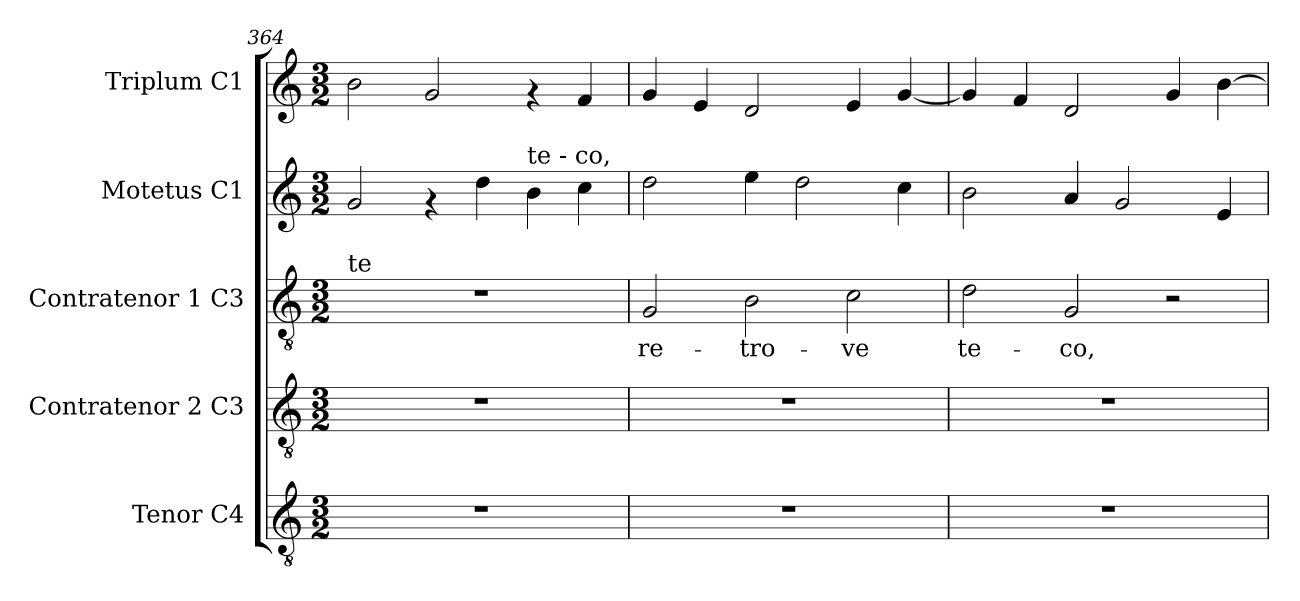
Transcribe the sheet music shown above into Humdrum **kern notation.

**kern	**kern	**kern	**text	**kern	**text	**kern	**text
*part5	*part4	*part3	*part3	*part2	*part2	*part1	*part1
*staff5	*staff4	*staff3	*staff3	*staff2	*staff2	*staff1	*staff1
*I"Tenor  C4	*I"Contratenor 2  C3	*I"Contratenor 1  C3	*	*I"Motetus  C1	*	*I"Triplum  C1	*
*I'T	*I'Ct2	*I'Ct1	*	*I'Mot	*	*I'Tr	*
*clefGv2	*clefGv2	*clefGv2	*	*clefG2	*	*clefG2	*
*k[]	*k[]	*k[]	*	*k[]	*	*k[]	*
*C:	*C:	*C:	*	*C:	*	*C:	*
*M3/2	*M3/2	*M3/2	*	*M3/2	*	*M3/2	*
=364	=364	=364	=364	=364	=364	=364	=364
!	!	!LO:TX:a:t=te	!	!	!	!	!
!	!	!	!	!	!LO:LY:b:cj	!	!LO:LY:b:cj
1.r	1.r	1.r	.	2g/	.	2b\	--
!	!	!	!	!	!	!	!LO:LY:b:cj
.	.	.	.	4rf	.	2g/	--
!	!	!	!	!	!LO:LY:b:cj	!	!
.	.	.	.	4dd\	.	.	.
!	!	!	!	!LO:TX:a:t=te - co,	!	!	!
!	!	!	!	!	!LO:LY:b:cj	!	!
.	.	.	.	4b\	.	4rf	.
!	!	!	!	!	!LO:LY:b:cj	!	!LO:LY:b:cj
.	.	.	.	4cc\	.	4f/	--
=365	=365	=365	=365	=365	=365	=365	=365
!	!	!	!LO:LY:b:cj	!	!LO:LY:b:cj	!	!LO:LY:b:cj
1.r	1.r	2G/	re-	2dd\	.	4g/	--
!	!	!	!	!	!	!	!LO:LY:b:cj
.	.	.	.	.	.	4e/	--
!	!	!	!LO:LY:b:cj	!	!LO:LY:b:cj	!	!LO:LY:b:cj
.	.	2B\	-tro-	4ee\	.	2d/	--
!	!	!	!	!	!LO:LY:b:cj	!	!
.	.	.	.	2dd\	.	.	.
!	!	!	!LO:LY:b:cj	!	!	!	!LO:LY:b:cj
.	.	2c\	-ve	.	.	4e/	--
!	!	!	!	!	!LO:LY:b:cj	!	!LO:LY:b:cj
.	.	.	.	4cc\	.	[<4g/	--
=366	=366	=366	=366	=366	=366	=366	=366
!	!	!	!LO:LY:b:cj	!	!LO:LY:b:cj	!	!LO:LY:b:cj
1.r	1.r	2d\	te-	2b\	.	4g/]	--
!	!	!	!	!	!	!	!LO:LY:b:cj
.	.	.	.	.	.	4f/	--
!	!	!	!LO:LY:b:cj	!	!LO:LY:b:cj	!	!LO:LY:b:cj
.	.	2G/	-co,	4a/	.	2d/	--
!	!	!	!	!	!LO:LY:b:cj	!	!
.	.	.	.	2g/	.	.	.
!	!	!	!	!	!	!	!LO:LY:b:cj
.	.	2r	.	.	.	4g/	--
!	!	!	!	!	!LO:LY:b:cj	!	!LO:LY:b:cj
.	.	.	.	4e/	.	[>4b\	--
=	=	=	=	=	=	=	=
*-	*-	*-	*-	*-	*-	*-	*-
